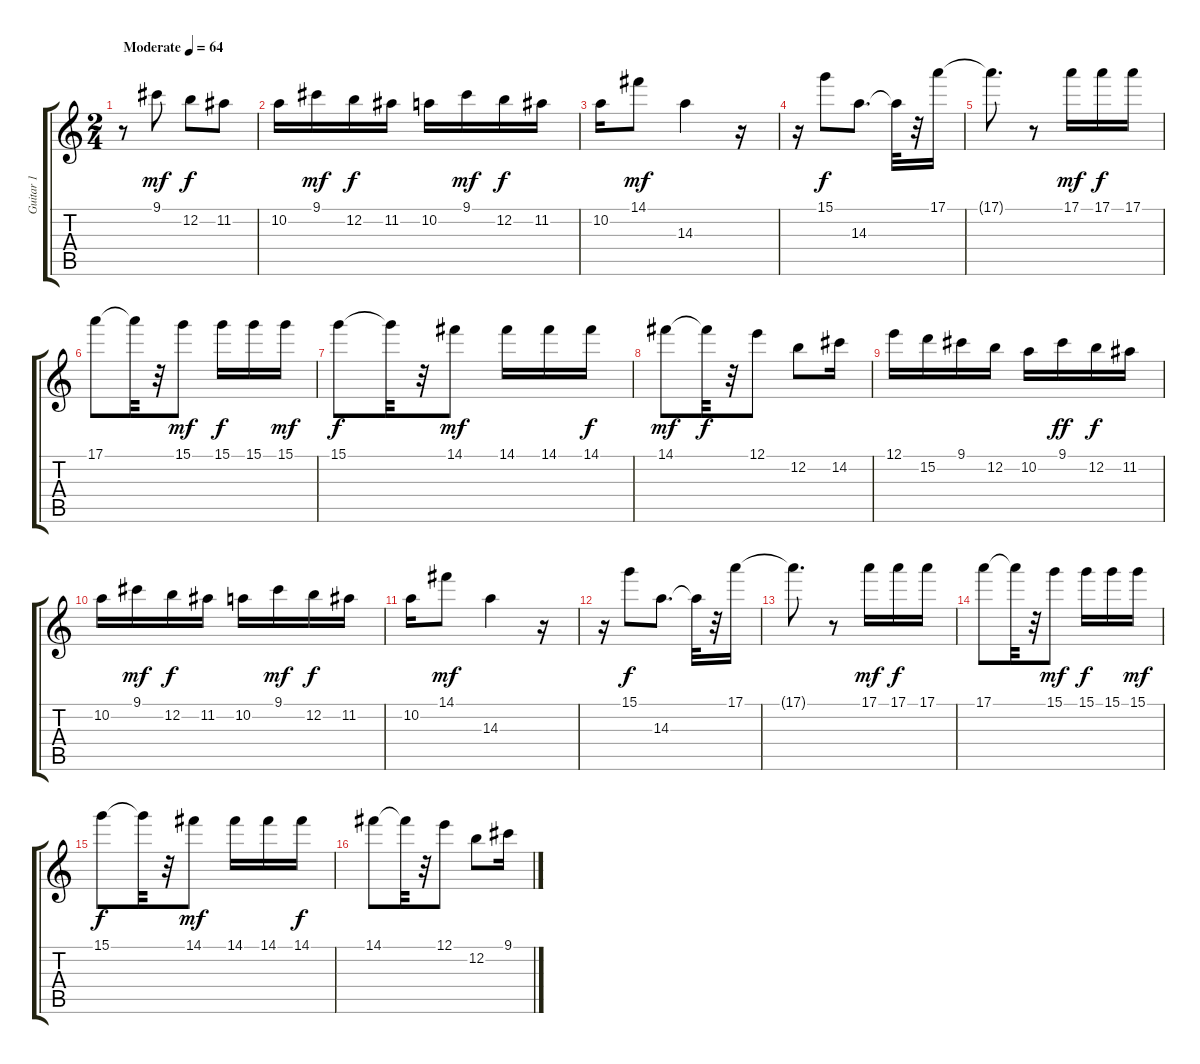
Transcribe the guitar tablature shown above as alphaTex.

\track ("Guitar 1" "Guitar 1") {instrument overdrivenguitar}
\staff {score tabs}
\tuning (E4 B3 G3 D3 A2 E2) {hide}
\ts (2 4)
\tempo (64 "Moderate")
\clef g2
\ks c
r.8{dy mf instrument overdrivenguitar} 9.1.8 12.2.8{dy f} 11.2.8 |
10.2.16 9.1.16{dy mf} 12.2.16{dy f} 11.2.16 10.2.16 9.1.16{dy mf} 12.2.16{dy f} 11.2.16 |
10.2.16 14.1.8{dy mf} 14.3.4 r.16 |
r.16 15.1.8{dy f} 14.3.8{d} 14.3{t}.32 r.32 17.1.16 |
17.1{t}.8{d} r.8 17.1.16{dy mf} 17.1.16{dy f} 17.1.16 |
17.1.8 17.1{t}.32 r.32 15.1.8{dy mf} 15.1.16{dy f} 15.1.16 15.1.16{dy mf} |
15.1.8{dy f} 15.1{t}.32 r.32 14.1.8{dy mf} 14.1.16 14.1.16 14.1.16{dy f} |
14.1.8{dy mf} 14.1{t}.32{dy f} r.32 12.1.8 12.2.8 14.2.16 |
12.1.16 15.2.16 9.1.16 12.2.16 10.2.16 9.1.16{dy ff} 12.2.16{dy f} 11.2.16 |
10.2.16 9.1.16{dy mf} 12.2.16{dy f} 11.2.16 10.2.16 9.1.16{dy mf} 12.2.16{dy f} 11.2.16 |
10.2.16 14.1.8{dy mf} 14.3.4 r.16 |
r.16 15.1.8{dy f} 14.3.8{d} 14.3{t}.32 r.32 17.1.16 |
17.1{t}.8{d} r.8 17.1.16{dy mf} 17.1.16{dy f} 17.1.16 |
17.1.8 17.1{t}.32 r.32 15.1.8{dy mf} 15.1.16{dy f} 15.1.16 15.1.16{dy mf} |
15.1.8{dy f} 15.1{t}.32 r.32 14.1.8{dy mf} 14.1.16 14.1.16 14.1.16{dy f} |
14.1.8 14.1{t}.32 r.32 12.1.8 12.2.8 9.1.16
